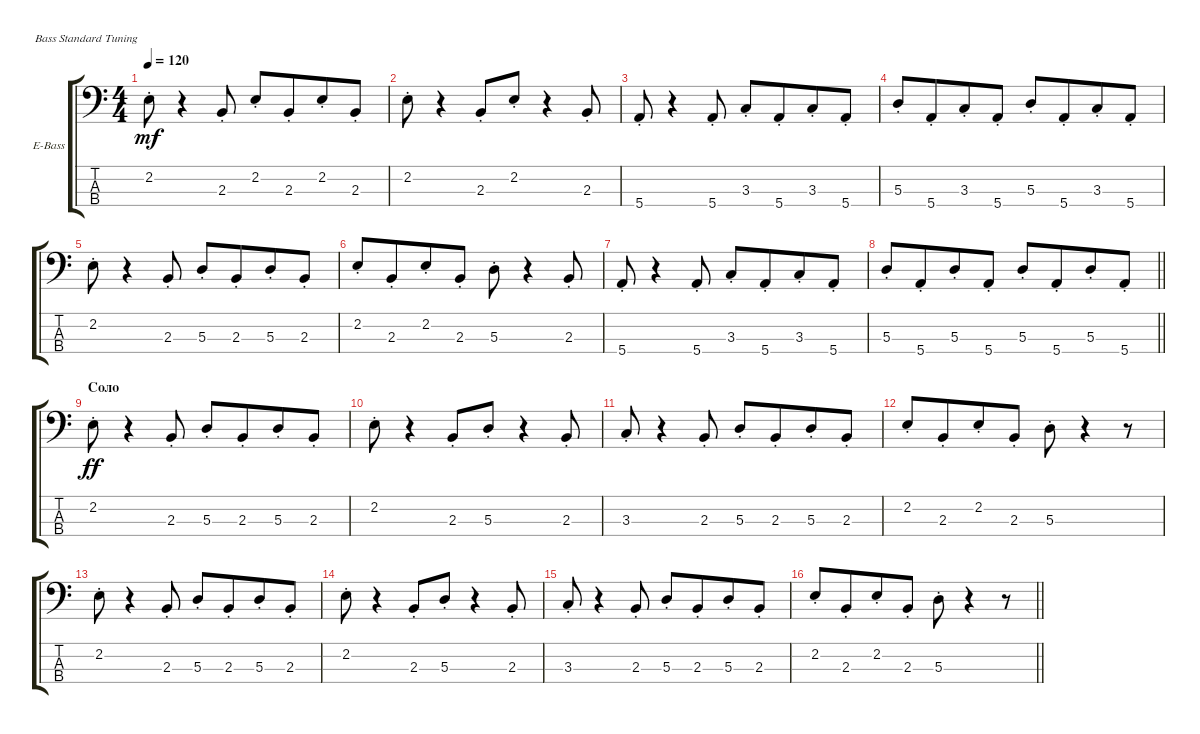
\bracketExtendMode groupsimilarinstruments
\firstSystemTrackNameOrientation horizontal
\otherSystemsTrackNameOrientation horizontal
\track ("Бас 1" "E-Bass") {instrument electricbasspick}
\staff {score tabs}
\tuning (G2 D2 A1 E1)
\ts (4 4)
\tempo 120
\clef f4
\ks c
2.2{st}.8{dy mf} r.4 2.3{st}.8 2.2{st}.8 2.3{st}.8{beam merge} 2.2{st}.8 2.3{st}.8 |
2.2{st}.8 r.4 2.3{st}.8{beam merge} 2.2{st}.8 r.4 2.3{st}.8 |
5.4{st}.8 r.4 5.4{st}.8 3.3{st}.8 5.4{st}.8{beam merge} 3.3{st}.8 5.4{st}.8 |
5.3{st}.8 5.4{st}.8{beam merge} 3.3{st}.8 5.4{st}.8 5.3{st}.8 5.4{st}.8{beam merge} 3.3{st}.8 5.4{st}.8 |
2.2{st}.8 r.4 2.3{st}.8 5.3{st}.8 2.3{st}.8{beam merge} 5.3{st}.8 2.3{st}.8 |
2.2{st}.8 2.3{st}.8{beam merge} 2.2{st}.8 2.3{st}.8 5.3{st}.8 r.4 2.3{st}.8 |
5.4{st}.8 r.4 5.4{st}.8 3.3{st}.8 5.4{st}.8{beam merge} 3.3{st}.8 5.4{st}.8 |
\barLineRight lightlight
5.3{st}.8 5.4{st}.8{beam merge} 5.3{st}.8 5.4{st}.8 5.3{st}.8 5.4{st}.8{beam merge} 5.3{st}.8 5.4{st}.8 |
\section ("" "Соло")
2.2{st}.8{dy ff} r.4 2.3{st}.8 5.3{st}.8 2.3{st}.8{beam merge} 5.3{st}.8 2.3{st}.8 |
2.2{st}.8 r.4 2.3{st}.8{beam merge} 5.3{st}.8 r.4 2.3{st}.8 |
3.3{st}.8 r.4 2.3{st}.8 5.3{st}.8 2.3{st}.8{beam merge} 5.3{st}.8 2.3{st}.8 |
2.2{st}.8 2.3{st}.8{beam merge} 2.2{st}.8 2.3{st}.8 5.3{st}.8 r.4 r.8 |
2.2{st}.8 r.4 2.3{st}.8 5.3{st}.8 2.3{st}.8{beam merge} 5.3{st}.8 2.3{st}.8 |
2.2{st}.8 r.4 2.3{st}.8{beam merge} 5.3{st}.8 r.4 2.3{st}.8 |
3.3{st}.8 r.4 2.3{st}.8 5.3{st}.8 2.3{st}.8{beam merge} 5.3{st}.8 2.3{st}.8 |
\barLineRight lightlight
2.2{st}.8 2.3{st}.8{beam merge} 2.2{st}.8 2.3{st}.8 5.3{st}.8 r.4 r.8
